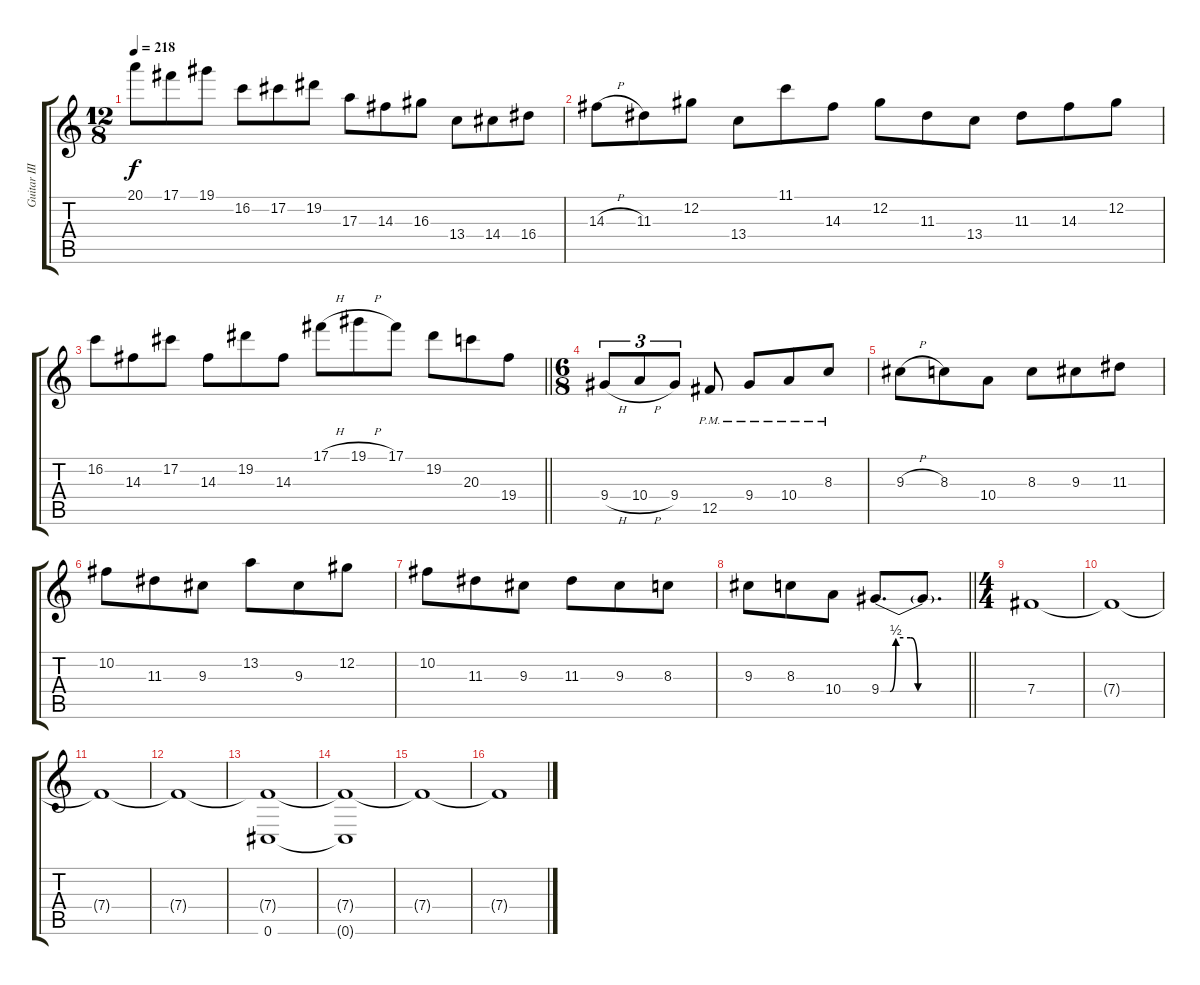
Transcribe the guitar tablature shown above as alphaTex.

\track ("Guitar III" "Guitar III") {instrument distortionguitar}
\staff {score tabs}
\tuning (Db4 Ab3 E3 B2 Gb2 Db2) {hide}
\ts (12 8)
\tempo 218
\clef g2
\ks c
20.1.8{dy f} 17.1.8 19.1.8 16.2.8 17.2.8 19.2.8 17.3.8 14.3.8 16.3.8 13.4.8 14.4.8 16.4.8 |
14.3{h}.8 11.3.8 12.2.8 13.4.8 11.1.8 14.3.8 12.2.8 11.3.8 13.4.8 11.3.8 14.3.8 12.2.8 |
\barLineRight lightlight
16.2.8 14.3.8 17.2.8 14.3.8 19.2.8 14.3.8 17.1{h}.8 19.1{h}.8 17.1.8 19.2.8 20.3.8 19.4.8 |
\ts (6 8)
9.4{h}.8{tu (3 2)} 10.4{h}.8{tu (3 2)} 9.4.8{tu (3 2)} 12.5{pm}.8 9.4{pm}.8 10.4{pm}.8 8.3{pm}.8 |
9.3{h}.8 8.3.8 10.4.8 8.3.8 9.3.8 11.3.8 |
10.2.8 11.3.8 9.3.8 13.2.8 9.3.8 12.2.8 |
10.2.8 11.3.8 9.3.8 11.3.8 9.3.8 8.3.8 |
\barLineRight lightlight
9.3.8 8.3.8 10.4.8 9.4{be (custom 0 0 6 0 10 2 20 2 25 0 60 0)}.8{d} 9.4{t}.8{d} |
\ts (4 4)
7.4.1 |
7.4{t}.1 |
7.4{t}.1 |
7.4{t}.1 |
(7.4{t} 0.6).1{volume 0} |
(7.4{t} 0.6{t}).1 |
7.4{t}.1 |
7.4{t}.1
